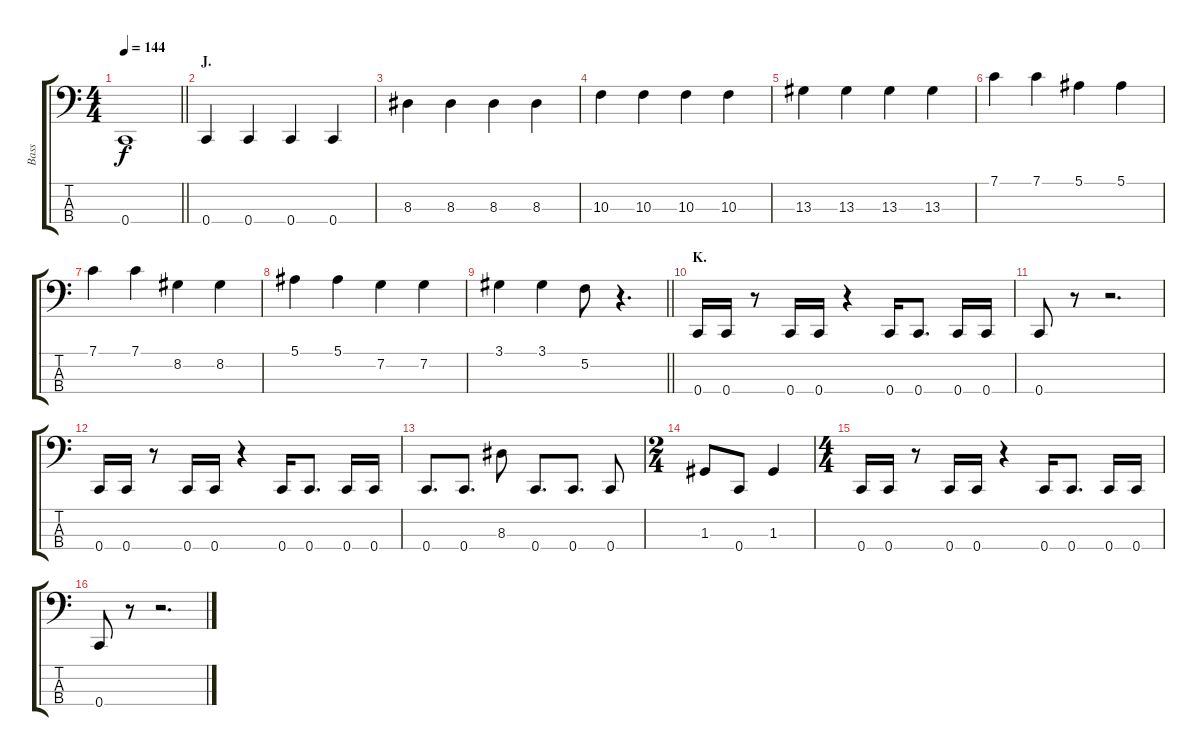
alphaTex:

\track ("Bass" "Bass") {instrument electricbasspick}
\staff {score tabs}
\tuning (F2 C2 G1 C1) {hide}
\ts (4 4)
\tempo 144
\clef f4
\barLineRight lightlight
\ks c
0.4{t}.1{dy f} |
\section ("" "J.")
0.4.4 0.4.4 0.4.4 0.4.4 |
8.3.4 8.3.4 8.3.4 8.3.4 |
10.3.4 10.3.4 10.3.4 10.3.4 |
13.3.4 13.3.4 13.3.4 13.3.4 |
7.1.4 7.1.4 5.1.4 5.1.4 |
7.1.4 7.1.4 8.2.4 8.2.4 |
5.1.4 5.1.4 7.2.4 7.2.4 |
\barLineRight lightlight
3.1.4 3.1.4 5.2.8 r.4{d} |
\section ("" "K.")
0.4.16 0.4.16 r.8 0.4.16 0.4.16 r.4 0.4.16 0.4.8{d} 0.4.16 0.4.16 |
0.4.8 r.8 r.2{d} |
0.4.16 0.4.16 r.8 0.4.16 0.4.16 r.4 0.4.16 0.4.8{d} 0.4.16 0.4.16 |
0.4.8{d} 0.4.8{d} 8.3.8 0.4.8{d} 0.4.8{d} 0.4.8 |
\ts (2 4)
1.3.8 0.4.8 1.3.4 |
\ts (4 4)
0.4.16 0.4.16 r.8 0.4.16 0.4.16 r.4 0.4.16 0.4.8{d} 0.4.16 0.4.16 |
0.4.8 r.8 r.2{d}
